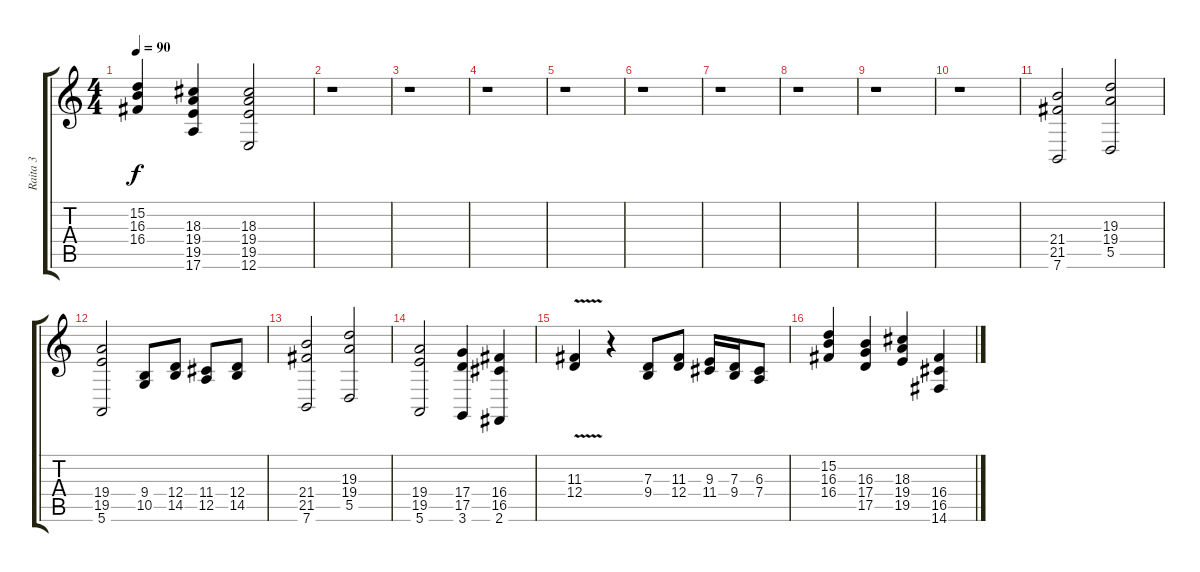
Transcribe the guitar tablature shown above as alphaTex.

\track ("Raita 3" "Raita 3") {instrument brasssection}
\staff {score tabs}
\tuning (E4 B3 G3 D3 A2 E2) {hide}
\ts (4 4)
\tempo 90
\clef g2
\ks c
(15.2 16.3 16.4).4{dy f} (18.3 19.4 19.5 17.6).4 (18.3 19.4 19.5 12.6).2 |
r.1 |
r.1 |
r.1 |
r.1 |
r.1 |
r.1 |
r.1 |
r.1 |
r.1 |
(21.4 21.5 7.6).2{volume 10 instrument frenchhorn} (19.3 19.4 5.5).2 |
(19.4 19.5 5.6).2 (9.4 10.5).8 (12.4 14.5).8 (11.4 12.5).8 (12.4 14.5).8 |
(21.4 21.5 7.6).2 (19.3 19.4 5.5).2 |
(19.4 19.5 5.6).2 (17.4 17.5 3.6).4 (16.4 16.5 2.6).4 |
(11.3{v} 12.4).4{volume 13 instrument brasssection} r.4 (7.3 9.4).8 (11.3 12.4).8 (9.3 11.4).16 (7.3 9.4).16 (6.3 7.4).8 |
(15.2 16.3 16.4).4 (16.3 17.4 17.5).4 (18.3 19.4 19.5).4 (16.4 16.5 14.6).4
